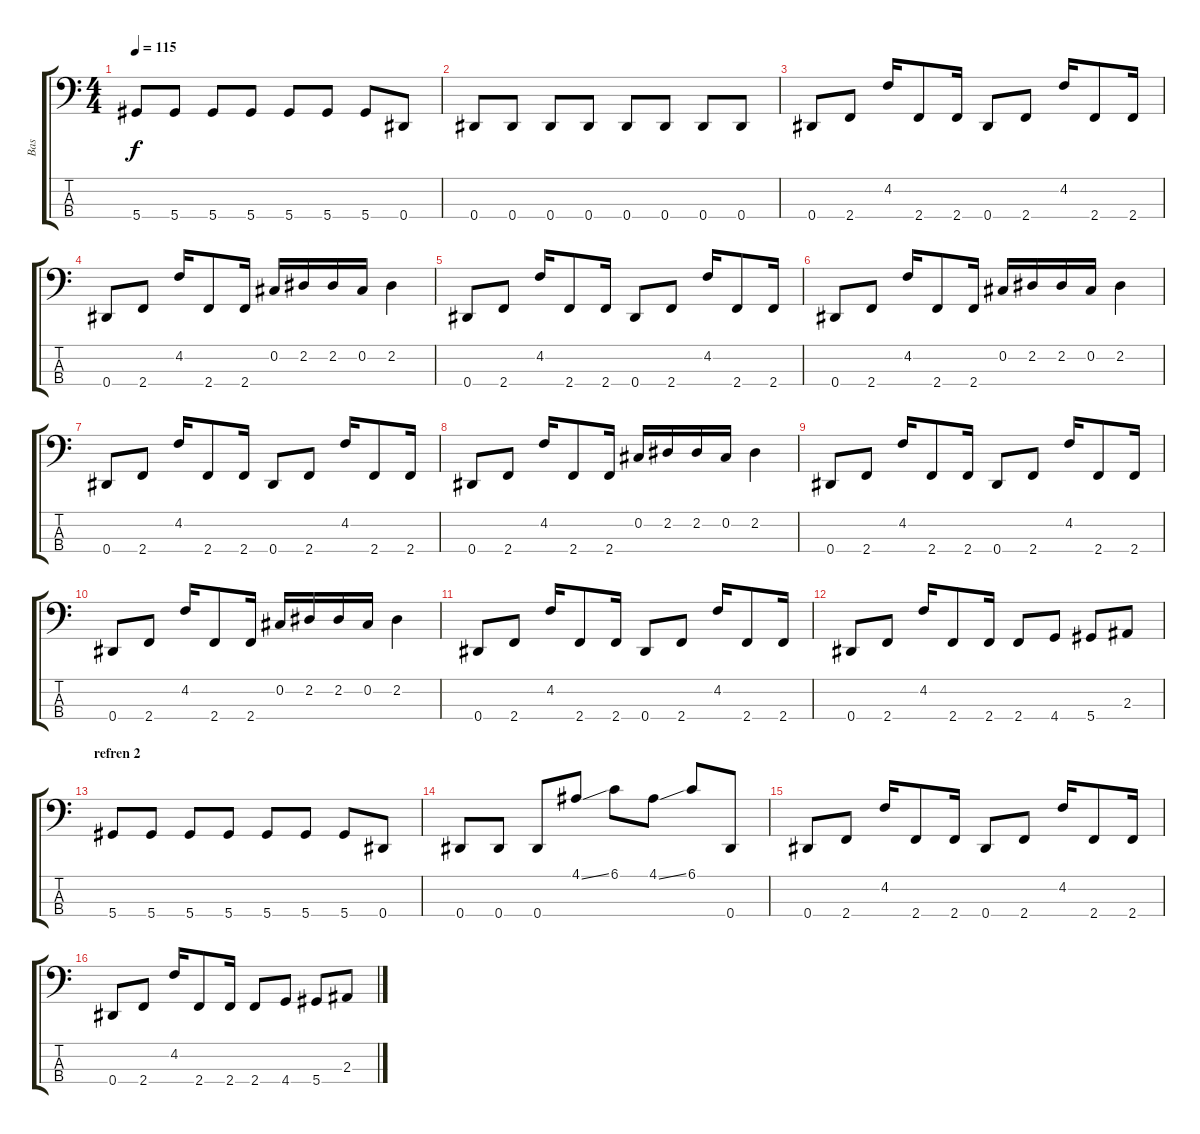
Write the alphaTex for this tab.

\track ("Bas" "Bas") {instrument electricbasspick}
\staff {score tabs}
\tuning (Gb2 Db2 Ab1 Eb1) {hide}
\ts (4 4)
\tempo 115
\clef f4
\ks c
5.4.8{dy f} 5.4.8 5.4.8 5.4.8 5.4.8 5.4.8 5.4.8 0.4.8 |
0.4.8 0.4.8 0.4.8 0.4.8 0.4.8 0.4.8 0.4.8 0.4.8 |
0.4.8 2.4.8 4.2.16 2.4.8 2.4.16 0.4.8 2.4.8 4.2.16 2.4.8 2.4.16 |
0.4.8 2.4.8 4.2.16 2.4.8 2.4.16 0.2.16 2.2.16 2.2.16 0.2.16 2.2.4 |
0.4.8 2.4.8 4.2.16 2.4.8 2.4.16 0.4.8 2.4.8 4.2.16 2.4.8 2.4.16 |
0.4.8 2.4.8 4.2.16 2.4.8 2.4.16 0.2.16 2.2.16 2.2.16 0.2.16 2.2.4 |
0.4.8 2.4.8 4.2.16 2.4.8 2.4.16 0.4.8 2.4.8 4.2.16 2.4.8 2.4.16 |
0.4.8 2.4.8 4.2.16 2.4.8 2.4.16 0.2.16 2.2.16 2.2.16 0.2.16 2.2.4 |
0.4.8 2.4.8 4.2.16 2.4.8 2.4.16 0.4.8 2.4.8 4.2.16 2.4.8 2.4.16 |
0.4.8 2.4.8 4.2.16 2.4.8 2.4.16 0.2.16 2.2.16 2.2.16 0.2.16 2.2.4 |
0.4.8 2.4.8 4.2.16 2.4.8 2.4.16 0.4.8 2.4.8 4.2.16 2.4.8 2.4.16 |
0.4.8 2.4.8 4.2.16 2.4.8 2.4.16 2.4.8 4.4.8 5.4.8 2.3.8 |
\section ("" "refren 2")
5.4.8 5.4.8 5.4.8 5.4.8 5.4.8 5.4.8 5.4.8 0.4.8 |
0.4.8 0.4.8 0.4.8 4.1{ss}.8 6.1.8 4.1{ss}.8 6.1.8 0.4.8 |
0.4.8 2.4.8 4.2.16 2.4.8 2.4.16 0.4.8 2.4.8 4.2.16 2.4.8 2.4.16 |
0.4.8 2.4.8 4.2.16 2.4.8 2.4.16 2.4.8 4.4.8 5.4.8 2.3.8
